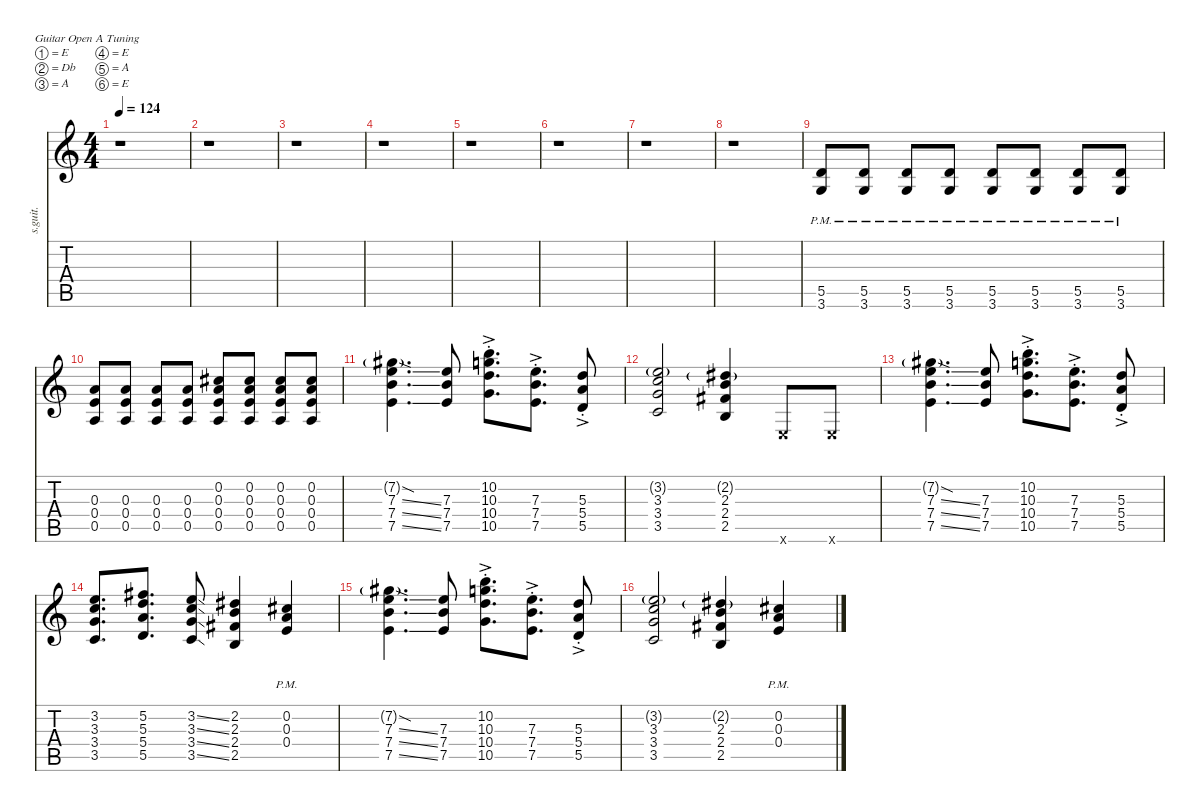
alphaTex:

\defaultSystemsLayout 4
\hideDynamics
\bracketExtendMode nobrackets
\track ("Jack White (Rhythm Guitar)" "s.guit.") {instrument overdrivenguitar}
\staff {score tabs}
\tuning (E4 Db4 A3 E3 A2 E2)
\ts (4 4)
\tempo 124
\clef g2
\ks c
r.1{dy mf} |
r.1 |
r.1 |
r.1 |
r.1 |
r.1 |
r.1 |
r.1 |
(5.5{pm} 3.6{pm}).8{lyrics (0 "") lyrics (1 "") lyrics (2 "") lyrics (3 "") lyrics (4 "")} (5.5{pm} 3.6{pm}).8{lyrics (0 "") lyrics (1 "") lyrics (2 "") lyrics (3 "") lyrics (4 "")} (5.5{pm} 3.6{pm}).8{lyrics (0 "") lyrics (1 "") lyrics (2 "") lyrics (3 "") lyrics (4 "")} (5.5{pm} 3.6{pm}).8{lyrics (0 "") lyrics (1 "") lyrics (2 "") lyrics (3 "") lyrics (4 "")} (5.5{pm} 3.6{pm}).8{lyrics (0 "") lyrics (1 "") lyrics (2 "") lyrics (3 "") lyrics (4 "")} (5.5{pm} 3.6{pm}).8{lyrics (0 "") lyrics (1 "") lyrics (2 "") lyrics (3 "") lyrics (4 "")} (5.5{pm} 3.6{pm}).8{lyrics (0 "") lyrics (1 "") lyrics (2 "") lyrics (3 "") lyrics (4 "")} (5.5{pm} 3.6{pm}).8{lyrics (0 "") lyrics (1 "") lyrics (2 "") lyrics (3 "") lyrics (4 "")} |
(0.3 0.4 0.5).8{lyrics (0 "") lyrics (1 "") lyrics (2 "") lyrics (3 "") lyrics (4 "")} (0.3 0.4 0.5).8{lyrics (0 "") lyrics (1 "") lyrics (2 "") lyrics (3 "") lyrics (4 "")} (0.3 0.4 0.5).8{lyrics (0 "") lyrics (1 "") lyrics (2 "") lyrics (3 "") lyrics (4 "")} (0.3 0.4 0.5).8{lyrics (0 "") lyrics (1 "") lyrics (2 "") lyrics (3 "") lyrics (4 "")} (0.2{acc #} 0.3 0.4 0.5).8{lyrics (0 "") lyrics (1 "") lyrics (2 "") lyrics (3 "") lyrics (4 "")} (0.2{acc #} 0.3 0.4 0.5).8{lyrics (0 "") lyrics (1 "") lyrics (2 "") lyrics (3 "") lyrics (4 "")} (0.2{acc #} 0.3 0.4 0.5).8{lyrics (0 "") lyrics (1 "") lyrics (2 "") lyrics (3 "") lyrics (4 "")} (0.2{acc #} 0.3 0.4 0.5).8{lyrics (0 "") lyrics (1 "") lyrics (2 "") lyrics (3 "") lyrics (4 "")} |
(7.2{sod g acc #} 7.3{ss} 7.4{ss} 7.5{ss}).4{d lyrics (0 "") lyrics (1 "") lyrics (2 "") lyrics (3 "") lyrics (4 "")} (7.3 7.4 7.5).8{lyrics (0 "") lyrics (1 "") lyrics (2 "") lyrics (3 "") lyrics (4 "")} (10.2{ac st} 10.3{ac st} 10.4{ac st} 10.5{ac st}).8{d lyrics (0 "") lyrics (1 "") lyrics (2 "") lyrics (3 "") lyrics (4 "") dy p} (7.3{ac st} 7.4{ac st} 7.5{ac st}).8{d lyrics (0 "") lyrics (1 "") lyrics (2 "") lyrics (3 "") lyrics (4 "")} (5.3{ac st} 5.4{ac st} 5.5{ac st}).8{lyrics (0 "") lyrics (1 "") lyrics (2 "") lyrics (3 "") lyrics (4 "")} |
(3.2{g} 3.3 3.4 3.5).2{lyrics (0 "") lyrics (1 "") lyrics (2 "") lyrics (3 "") lyrics (4 "") dy mf} (2.2{g acc #} 2.3 2.4{acc #} 2.5).4{lyrics (0 "") lyrics (1 "") lyrics (2 "") lyrics (3 "") lyrics (4 "")} 0.6{x}.8{lyrics (0 "") lyrics (1 "") lyrics (2 "") lyrics (3 "") lyrics (4 "")} 0.6{x}.8{lyrics (0 "") lyrics (1 "") lyrics (2 "") lyrics (3 "") lyrics (4 "")} |
(7.2{sod g acc #} 7.3{ss} 7.4{ss} 7.5{ss}).4{d lyrics (0 "") lyrics (1 "") lyrics (2 "") lyrics (3 "") lyrics (4 "")} (7.3 7.4 7.5).8{lyrics (0 "") lyrics (1 "") lyrics (2 "") lyrics (3 "") lyrics (4 "")} (10.2{ac st} 10.3{ac st} 10.4{ac st} 10.5{ac st}).8{d lyrics (0 "") lyrics (1 "") lyrics (2 "") lyrics (3 "") lyrics (4 "") dy p} (7.3{ac st} 7.4{ac st} 7.5{ac st}).8{d lyrics (0 "") lyrics (1 "") lyrics (2 "") lyrics (3 "") lyrics (4 "")} (5.3{ac st} 5.4{ac st} 5.5{ac st}).8{lyrics (0 "") lyrics (1 "") lyrics (2 "") lyrics (3 "") lyrics (4 "")} |
(3.2 3.3 3.4 3.5).8{d lyrics (0 "") lyrics (1 "") lyrics (2 "") lyrics (3 "") lyrics (4 "") dy mf} (5.2{acc #} 5.3 5.4 5.5).8{d lyrics (0 "") lyrics (1 "") lyrics (2 "") lyrics (3 "") lyrics (4 "")} (3.2{ss} 3.3{ss} 3.4{ss} 3.5{ss}).8{lyrics (0 "") lyrics (1 "") lyrics (2 "") lyrics (3 "") lyrics (4 "")} (2.2{acc #} 2.3 2.4{acc #} 2.5).4{lyrics (0 "") lyrics (1 "") lyrics (2 "") lyrics (3 "") lyrics (4 "")} (0.2{pm acc #} 0.3{pm} 0.4{pm}).4{lyrics (0 "") lyrics (1 "") lyrics (2 "") lyrics (3 "") lyrics (4 "")} |
(7.2{sod g acc #} 7.3{ss} 7.4{ss} 7.5{ss}).4{d lyrics (0 "") lyrics (1 "") lyrics (2 "") lyrics (3 "") lyrics (4 "")} (7.3 7.4 7.5).8{lyrics (0 "") lyrics (1 "") lyrics (2 "") lyrics (3 "") lyrics (4 "")} (10.2{ac st} 10.3{ac st} 10.4{ac st} 10.5{ac st}).8{d lyrics (0 "") lyrics (1 "") lyrics (2 "") lyrics (3 "") lyrics (4 "") dy p} (7.3{ac st} 7.4{ac st} 7.5{ac st}).8{d lyrics (0 "") lyrics (1 "") lyrics (2 "") lyrics (3 "") lyrics (4 "")} (5.3{ac st} 5.4{ac st} 5.5{ac st}).8{lyrics (0 "") lyrics (1 "") lyrics (2 "") lyrics (3 "") lyrics (4 "")} |
(3.2{g} 3.3 3.4 3.5).2{lyrics (0 "") lyrics (1 "") lyrics (2 "") lyrics (3 "") lyrics (4 "") dy mf} (2.2{g acc #} 2.3 2.4{acc #} 2.5).4{lyrics (0 "") lyrics (1 "") lyrics (2 "") lyrics (3 "") lyrics (4 "")} (0.2{pm acc #} 0.3{pm} 0.4{pm}).4{lyrics (0 "") lyrics (1 "") lyrics (2 "") lyrics (3 "") lyrics (4 "")}
